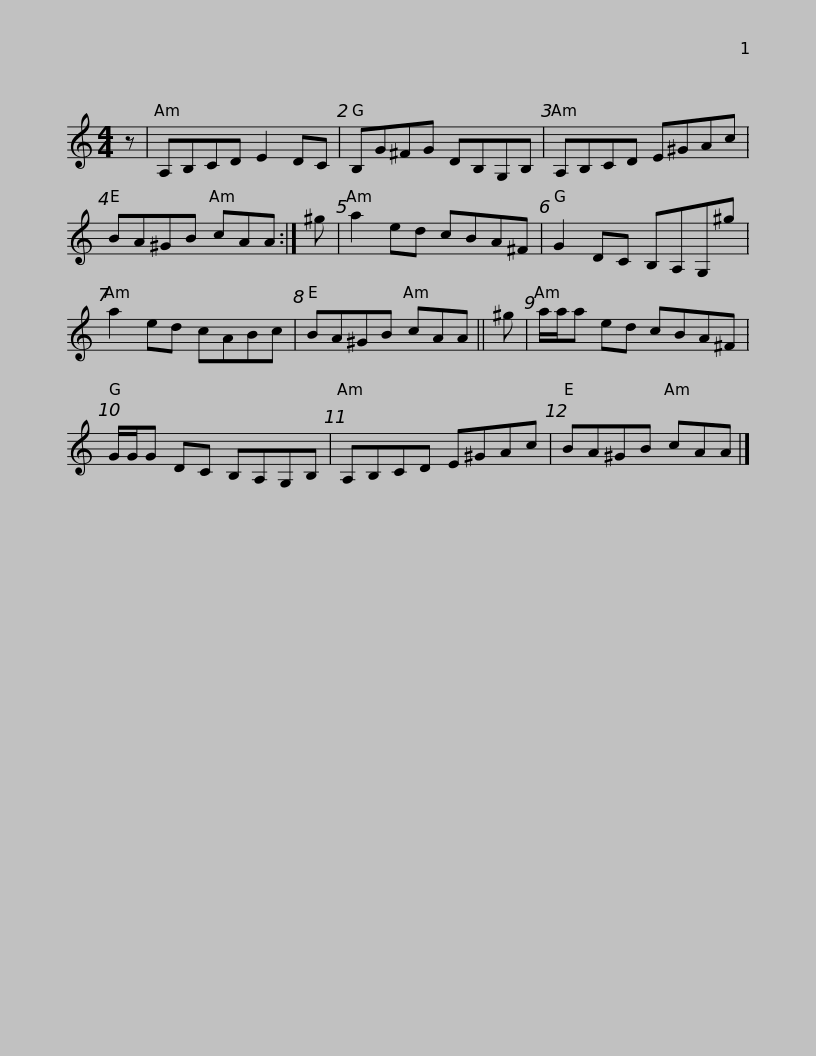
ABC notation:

X:1
L:1/8
M:4/4
I:linebreak $
K:C
V:1 treble
V:1
 z | A,B,CD E2 DC | B,G^FG DB,G,B, | A,B,CD E^GAc | BA^GB cAA :| %5
 ^g |$ a2 ed cBA^F | G2 DC B,A,G,^g | a2 ed cABc | BA^GB cAA || %10
 ^g | a/a/a ed cBA^F |$ G/G/G DC B,A,G,B, | A,B,CD E^GAc | BA^GB cAA |] %15
